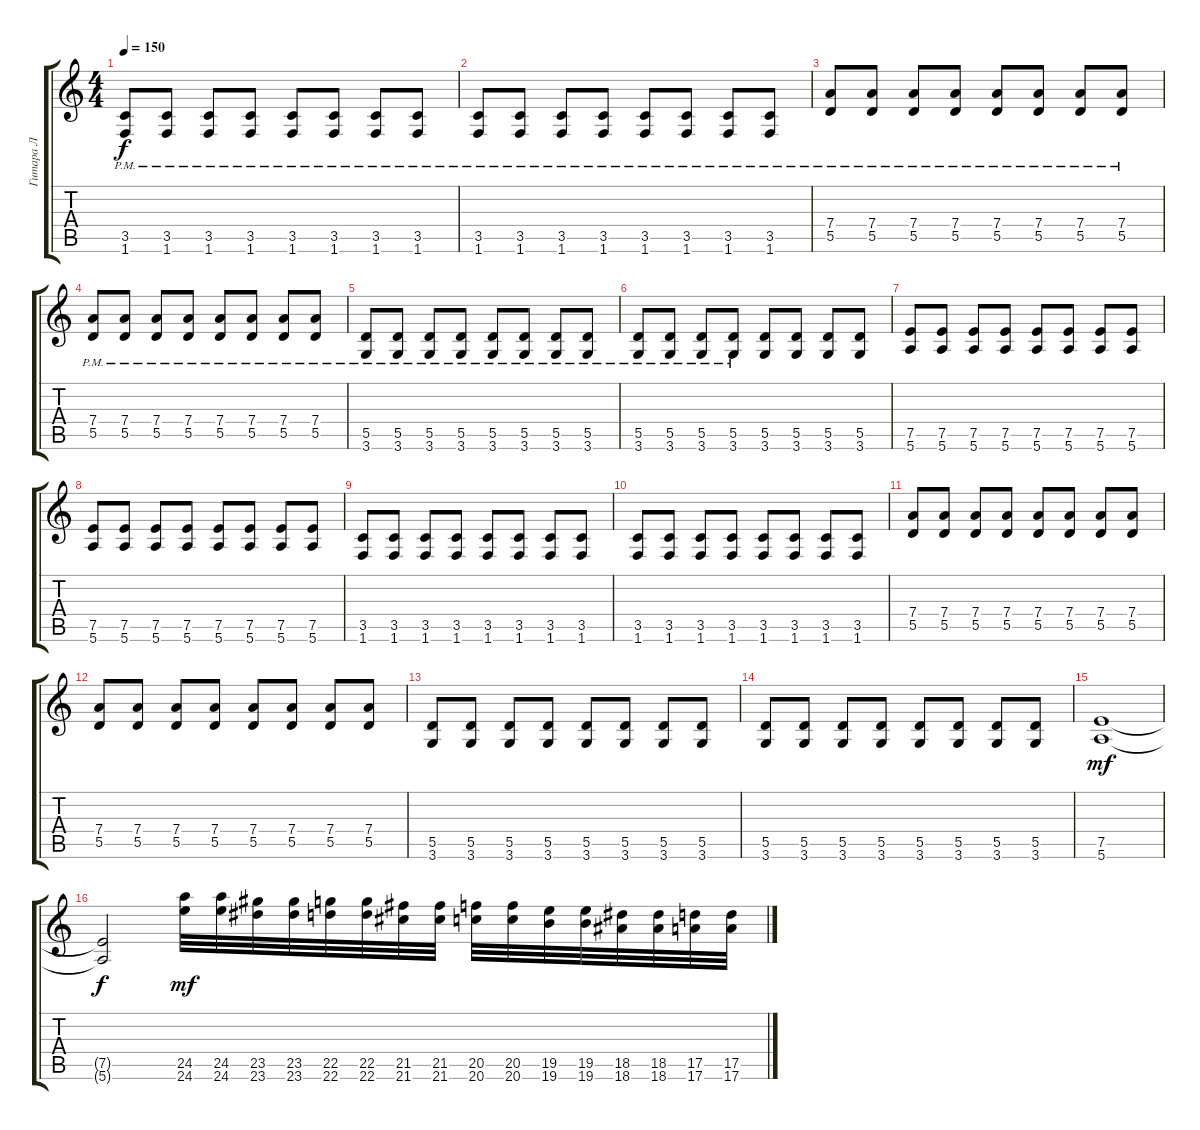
\track ("Гитара Л" "Гитара Л") {instrument overdrivenguitar}
\staff {score tabs}
\tuning (E4 B3 G3 D3 A2 E2) {hide}
\ts (4 4)
\tempo 150
\clef g2
\ks c
(3.5{pm} 1.6{pm}).8{dy f} (3.5{pm} 1.6{pm}).8 (3.5{pm} 1.6{pm}).8 (3.5{pm} 1.6{pm}).8 (3.5{pm} 1.6{pm}).8 (3.5{pm} 1.6{pm}).8 (3.5{pm} 1.6{pm}).8 (3.5{pm} 1.6{pm}).8 |
(3.5{pm} 1.6{pm}).8 (3.5{pm} 1.6{pm}).8 (3.5{pm} 1.6{pm}).8 (3.5{pm} 1.6{pm}).8 (3.5{pm} 1.6{pm}).8 (3.5{pm} 1.6{pm}).8 (3.5{pm} 1.6{pm}).8 (3.5{pm} 1.6{pm}).8 |
(7.4{pm} 5.5{pm}).8 (7.4{pm} 5.5{pm}).8 (7.4{pm} 5.5{pm}).8 (7.4{pm} 5.5{pm}).8 (7.4{pm} 5.5{pm}).8 (7.4{pm} 5.5{pm}).8 (7.4{pm} 5.5{pm}).8 (7.4{pm} 5.5{pm}).8 |
(7.4{pm} 5.5{pm}).8 (7.4{pm} 5.5{pm}).8 (7.4{pm} 5.5{pm}).8 (7.4{pm} 5.5{pm}).8 (7.4{pm} 5.5{pm}).8 (7.4{pm} 5.5{pm}).8 (7.4{pm} 5.5{pm}).8 (7.4{pm} 5.5{pm}).8 |
(5.5{pm} 3.6{pm}).8 (5.5{pm} 3.6{pm}).8 (5.5{pm} 3.6{pm}).8 (5.5{pm} 3.6{pm}).8 (5.5{pm} 3.6{pm}).8 (5.5{pm} 3.6{pm}).8 (5.5{pm} 3.6{pm}).8 (5.5{pm} 3.6{pm}).8 |
(5.5{pm} 3.6{pm}).8 (5.5{pm} 3.6{pm}).8 (5.5{pm} 3.6{pm}).8 (5.5{pm} 3.6{pm}).8 (5.5 3.6).8 (5.5 3.6).8 (5.5 3.6).8 (5.5 3.6).8 |
(7.5 5.6).8 (7.5 5.6).8 (7.5 5.6).8 (7.5 5.6).8 (7.5 5.6).8 (7.5 5.6).8 (7.5 5.6).8 (7.5 5.6).8 |
(7.5 5.6).8 (7.5 5.6).8 (7.5 5.6).8 (7.5 5.6).8 (7.5 5.6).8 (7.5 5.6).8 (7.5 5.6).8 (7.5 5.6).8 |
(3.5 1.6).8 (3.5 1.6).8 (3.5 1.6).8 (3.5 1.6).8 (3.5 1.6).8 (3.5 1.6).8 (3.5 1.6).8 (3.5 1.6).8 |
(3.5 1.6).8 (3.5 1.6).8 (3.5 1.6).8 (3.5 1.6).8 (3.5 1.6).8 (3.5 1.6).8 (3.5 1.6).8 (3.5 1.6).8 |
(7.4 5.5).8 (7.4 5.5).8 (7.4 5.5).8 (7.4 5.5).8 (7.4 5.5).8 (7.4 5.5).8 (7.4 5.5).8 (7.4 5.5).8 |
(7.4 5.5).8 (7.4 5.5).8 (7.4 5.5).8 (7.4 5.5).8 (7.4 5.5).8 (7.4 5.5).8 (7.4 5.5).8 (7.4 5.5).8 |
(5.5 3.6).8 (5.5 3.6).8 (5.5 3.6).8 (5.5 3.6).8 (5.5 3.6).8 (5.5 3.6).8 (5.5 3.6).8 (5.5 3.6).8 |
(5.5 3.6).8 (5.5 3.6).8 (5.5 3.6).8 (5.5 3.6).8 (5.5 3.6).8 (5.5 3.6).8 (5.5 3.6).8 (5.5 3.6).8 |
(7.5 5.6).1{dy mf} |
(7.5{t} 5.6{t}).2{dy f} (24.5 24.6).32{dy mf} (24.5 24.6).32 (23.5 23.6).32 (23.5 23.6).32 (22.5 22.6).32 (22.5 22.6).32 (21.5 21.6).32 (21.5 21.6).32 (20.5 20.6).32 (20.5 20.6).32 (19.5 19.6).32 (19.5 19.6).32 (18.5 18.6).32 (18.5 18.6).32 (17.5 17.6).32 (17.5 17.6).32
